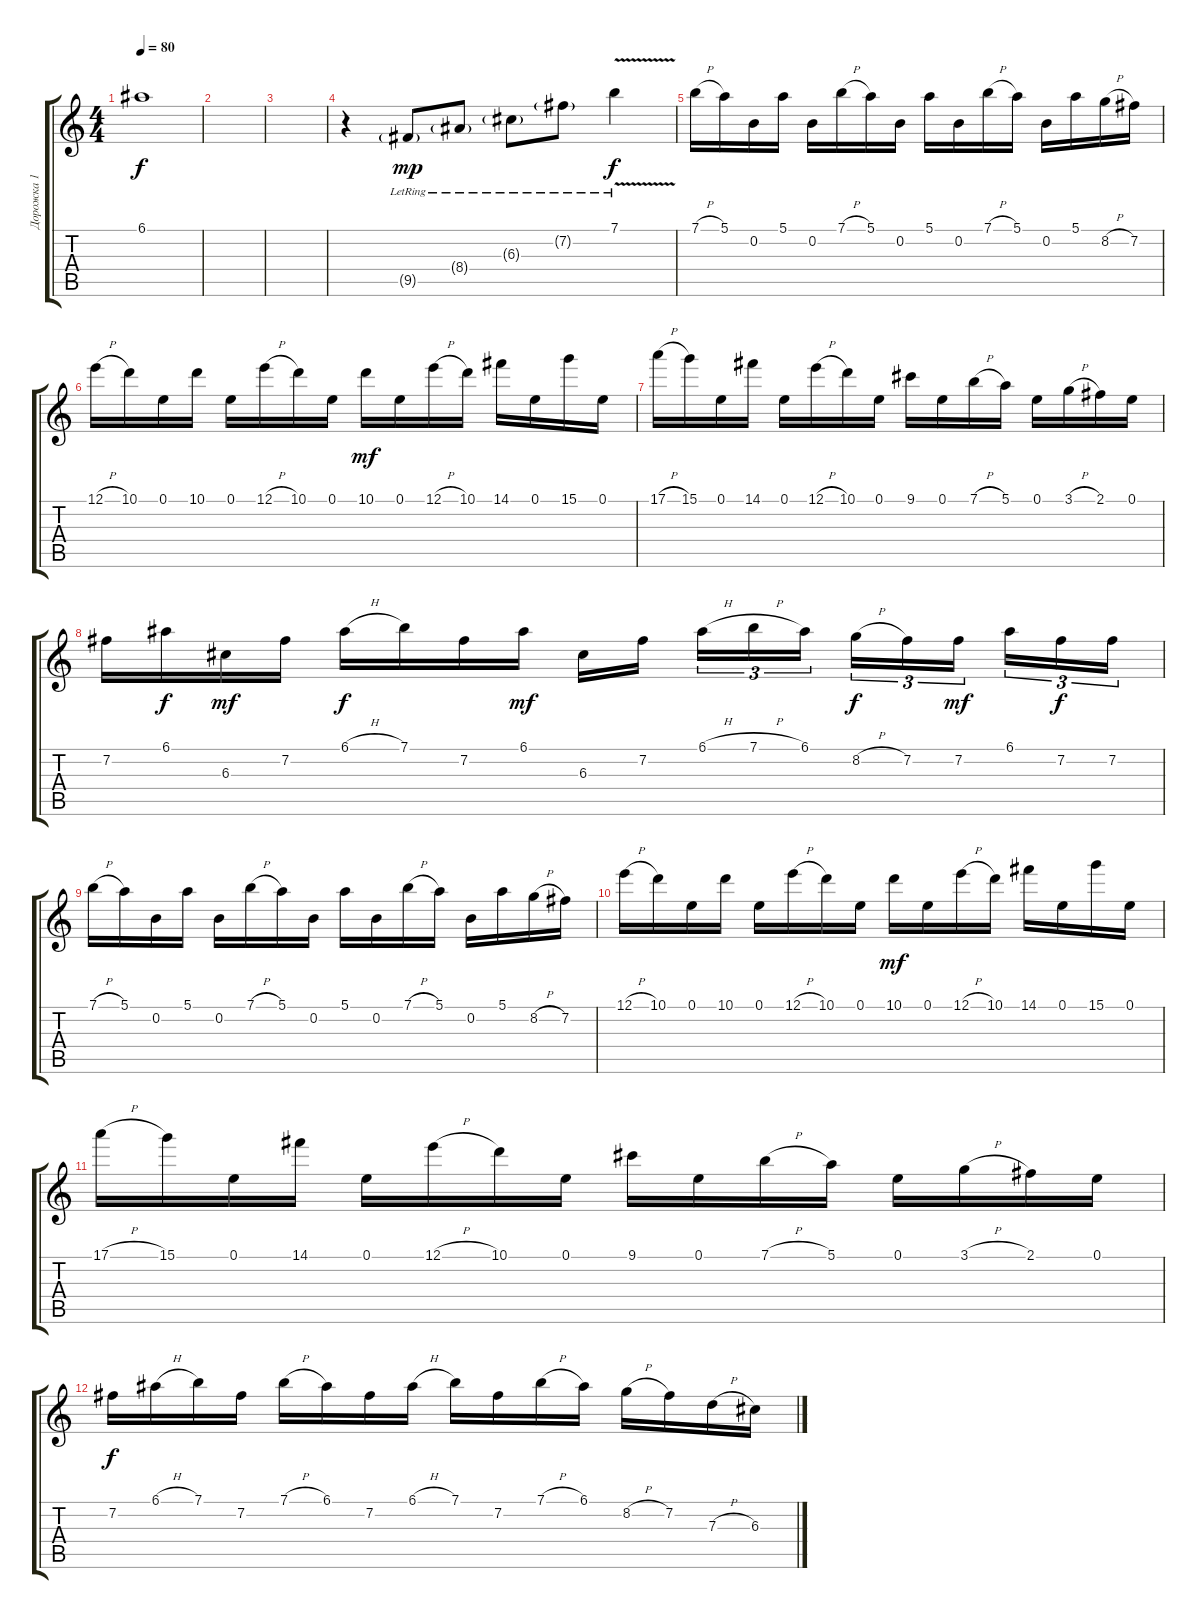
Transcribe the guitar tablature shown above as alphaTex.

\track ("Дорожка 1" "Дорожка 1") {instrument acousticguitarsteel}
\staff {score tabs}
\tuning (E4 B3 G3 D3 A2 E2) {hide}
\ts (4 4)
\tempo 80
\clef g2
\ks c
6.1{t}.1{dy f} |
|
|
r.4 9.5{g lr}.8{dy mp} 8.4{g lr}.8 6.3{g lr}.8 7.2{g lr}.8 7.1{v lr}.4{dy f} |
7.1{h}.16 5.1.16 0.2.16 5.1.16 0.2.16 7.1{h}.16 5.1.16 0.2.16 5.1.16 0.2.16 7.1{h}.16 5.1.16 0.2.16 5.1.16 8.2{h}.16 7.2.16 |
12.1{h}.16 10.1.16 0.1.16 10.1.16 0.1.16 12.1{h}.16 10.1.16 0.1.16 10.1.16{dy mf} 0.1.16 12.1{h}.16 10.1.16 14.1.16 0.1.16 15.1.16 0.1.16 |
17.1{h}.16 15.1.16 0.1.16 14.1.16 0.1.16 12.1{h}.16 10.1.16 0.1.16 9.1.16 0.1.16 7.1{h}.16 5.1.16 0.1.16 3.1{h}.16 2.1.16 0.1.16 |
7.2.16 6.1.16{dy f} 6.3.16{dy mf} 7.2.16 6.1{h}.16{dy f} 7.1.16 7.2.16 6.1.16{dy mf} 6.3.16 7.2.16{beam splitsecondary} 6.1{h}.16{tu (3 2)} 7.1{h}.16{tu (3 2)} 6.1.16{tu (3 2)} 8.2{h}.16{tu (3 2) dy f} 7.2.16{tu (3 2)} 7.2.16{tu (3 2) dy mf beam splitsecondary} 6.1.16{tu (3 2)} 7.2.16{tu (3 2) dy f} 7.2.16{tu (3 2)} |
7.1{h}.16 5.1.16 0.2.16 5.1.16 0.2.16 7.1{h}.16 5.1.16 0.2.16 5.1.16 0.2.16 7.1{h}.16 5.1.16 0.2.16 5.1.16 8.2{h}.16 7.2.16 |
12.1{h}.16 10.1.16 0.1.16 10.1.16 0.1.16 12.1{h}.16 10.1.16 0.1.16 10.1.16{dy mf} 0.1.16 12.1{h}.16 10.1.16 14.1.16 0.1.16 15.1.16 0.1.16 |
17.1{h}.16 15.1.16 0.1.16 14.1.16 0.1.16 12.1{h}.16 10.1.16 0.1.16 9.1.16 0.1.16 7.1{h}.16 5.1.16 0.1.16 3.1{h}.16 2.1.16 0.1.16 |
7.2.16{dy f} 6.1{h}.16 7.1.16 7.2.16 7.1{h}.16 6.1.16 7.2.16 6.1{h}.16 7.1.16 7.2.16 7.1{h}.16 6.1.16 8.2{h}.16 7.2.16 7.3{h}.16 6.3.16
